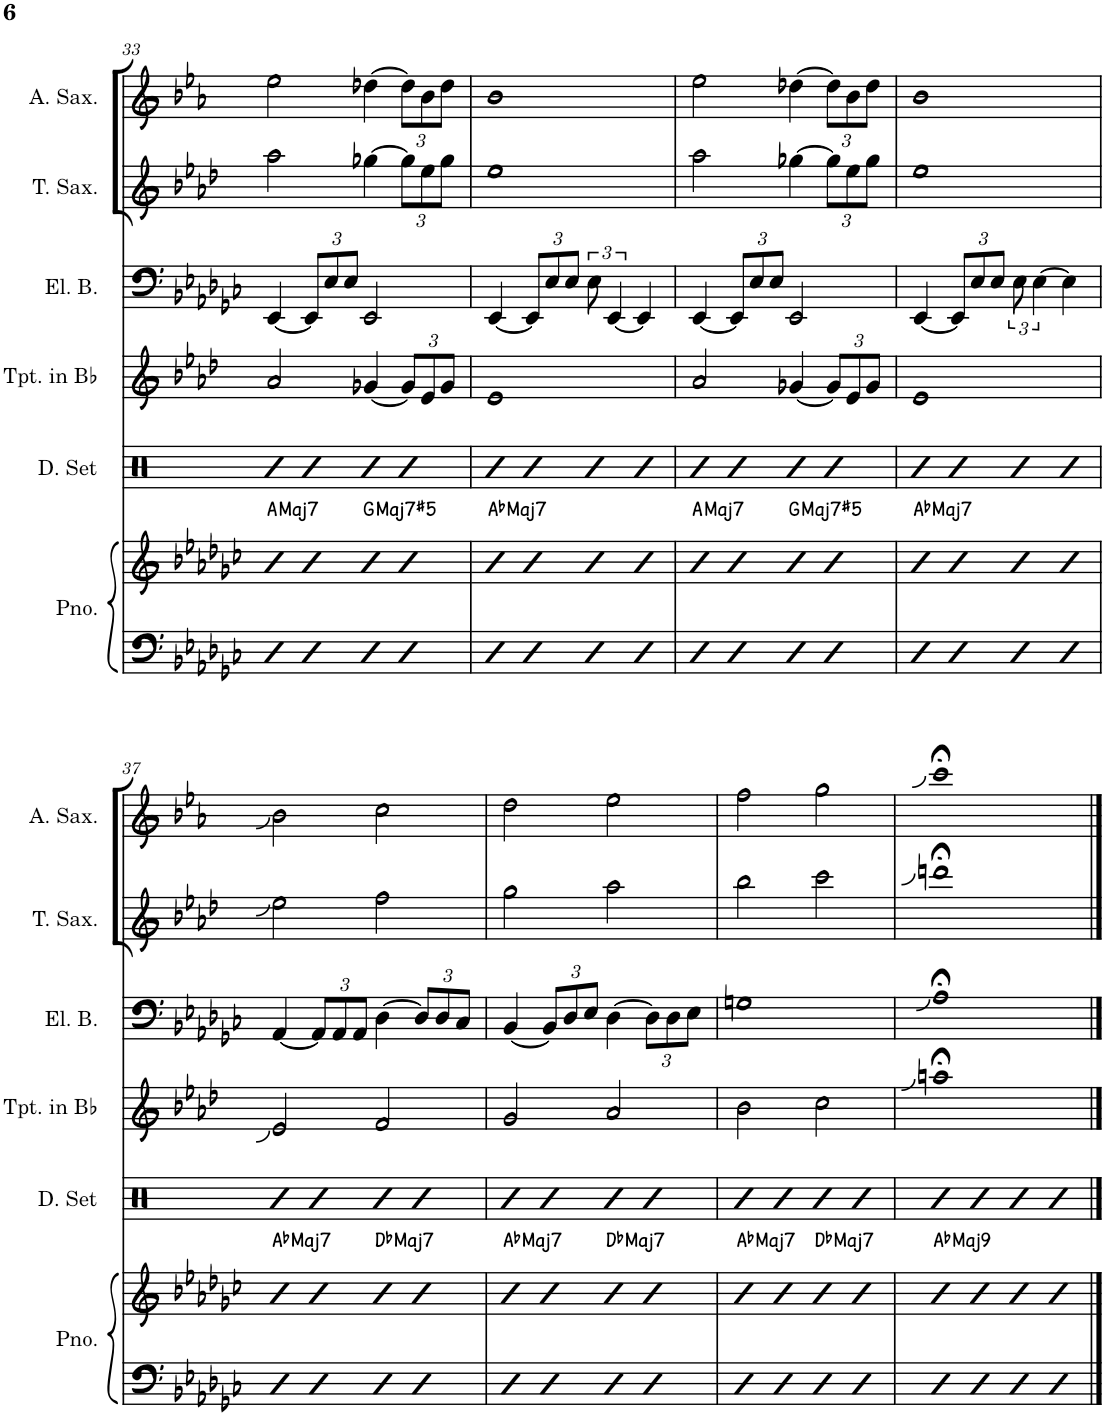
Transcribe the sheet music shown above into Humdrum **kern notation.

**kern	**kern	**harte	**kern	**kern	**kern	**kern	**kern
*part6	*part6	*part6	*part5	*part4	*part3	*part2	*part1
*staff7	*staff6	*	*staff5	*staff4	*staff3	*staff2	*staff1
*I"Piano	*	*	*I"Drumset	*I"Trumpet in Bb	*I"Electric Bass	*I"Tenor Saxophone	*I"Alto Saxophone
*I'Pno.	*	*	*I'D. Set	*I'Tpt. in Bb	*I'El. B.	*I'T. Sax.	*I'A. Sax.
!!LO:PB:g=z
*clefF4	*clefG2	*	*clefX	*clefG2	*clefF4	*clefG2	*clefG2
*	*	*	*	*Trd1c2	*Trd7c12	*Trd8c14	*Trd5c9
*k[b-e-a-d-g-c-]	*k[b-e-a-d-g-c-]	*	*k[]	*k[b-e-a-d-]	*k[b-e-a-d-g-c-]	*k[b-e-a-d-]	*k[b-e-a-]
*M4/4	*M4/4	*	*M4/4	*M4/4	*M4/4	*M4/4	*M4/4
=33	=33	=33	=33	=33	=33	=33	=33
!	!	!LO:H:kt=Maj7	!	!	!	!	!
4D-	4b-	A:maj7	4R	2a-/	[4EE-/	2aa-\	2ee-\
*	*	*	*	*	*Xbrackettup	*	*
4D-	4b-	.	4R	.	12EE-/L]	.	.
.	.	.	.	.	12E-/	.	.
.	.	.	.	.	12E-/J	.	.
!	!	!LO:H:kt=Maj7	!	!	!	!	!
4D-	4b-	G:(3,#5,7)	4R	[4g-X/	2EE-/	[4gg-X\	[4dd-X\
*	*	*	*	*Xbrackettup	*	*Xbrackettup	*Xbrackettup
4D-	4b-	.	4R	12g-/L]	.	12gg-\L]	12dd-\L]
.	.	.	.	12e-/	.	12ee-\	12b-\
.	.	.	.	12g-/J	.	12gg-\J	12dd-\J
=34	=34	=34	=34	=34	=34	=34	=34
!	!	!LO:H:kt=Maj7	!	!	!	!	!
4D-	4b-	Ab:maj7	4R	1e-	[4EE-/	1ee-	1b-
4D-	4b-	.	4R	.	12EE-/L]	.	.
.	.	.	.	.	12E-/	.	.
.	.	.	.	.	12E-/J	.	.
*	*	*	*	*	*brackettup	*	*
4D-	4b-	.	4R	.	12E-\	.	.
.	.	.	.	.	[6EE-/	.	.
4D-	4b-	.	4R	.	4EE-/]	.	.
=35	=35	=35	=35	=35	=35	=35	=35
!	!	!LO:H:kt=Maj7	!	!	!	!	!
4D-	4b-	A:maj7	4R	2a-/	[4EE-/	2aa-\	2ee-\
*	*	*	*	*	*Xbrackettup	*	*
4D-	4b-	.	4R	.	12EE-/L]	.	.
.	.	.	.	.	12E-/	.	.
.	.	.	.	.	12E-/J	.	.
!	!	!LO:H:kt=Maj7	!	!	!	!	!
4D-	4b-	G:(3,#5,7)	4R	[4g-X/	2EE-/	[4gg-X\	[4dd-X\
4D-	4b-	.	4R	12g-/L]	.	12gg-\L]	12dd-\L]
.	.	.	.	12e-/	.	12ee-\	12b-\
.	.	.	.	12g-/J	.	12gg-\J	12dd-\J
=36	=36	=36	=36	=36	=36	=36	=36
!	!	!LO:H:kt=Maj7	!	!	!	!	!
4D-	4b-	Ab:maj7	4R	1e-	[4EE-/	1ee-	1b-
4D-	4b-	.	4R	.	12EE-/L]	.	.
.	.	.	.	.	12E-/	.	.
.	.	.	.	.	12E-/J	.	.
*	*	*	*	*	*brackettup	*	*
4D-	4b-	.	4R	.	12E-\	.	.
.	.	.	.	.	[6E-\	.	.
4D-	4b-	.	4R	.	4E-\]	.	.
!!LO:LB:g=z
=37	=37	=37	=37	=37	=37	=37	=37
!	!	!LO:H:kt=Maj7	!	!	!	!	!
4D-	4b-	Ab:maj7	4R	2e-/	[4AA-/	2ee-\	2b-\
*	*	*	*	*	*Xbrackettup	*	*
4D-	4b-	.	4R	.	12AA-/L]	.	.
.	.	.	.	.	12AA-/	.	.
.	.	.	.	.	12AA-/J	.	.
!	!	!LO:H:kt=Maj7	!	!	!	!	!
4D-	4b-	Db:maj7	4R	2f/	[4D-\	2ff\	2cc\
4D-	4b-	.	4R	.	12D-/L]	.	.
.	.	.	.	.	12D-/	.	.
.	.	.	.	.	12C-/J	.	.
=38	=38	=38	=38	=38	=38	=38	=38
!	!	!LO:H:kt=Maj7	!	!	!	!	!
4D-	4b-	Ab:maj7	4R	2g/	[4BB-/	2gg\	2dd\
4D-	4b-	.	4R	.	12BB-/L]	.	.
.	.	.	.	.	12D-/	.	.
.	.	.	.	.	12E-/J	.	.
!	!	!LO:H:kt=Maj7	!	!	!	!	!
4D-	4b-	Db:maj7	4R	2a-/	[4D-\	2aa-\	2ee-\
4D-	4b-	.	4R	.	12D-\L]	.	.
.	.	.	.	.	12D-\	.	.
.	.	.	.	.	12E-\J	.	.
=39	=39	=39	=39	=39	=39	=39	=39
!	!	!LO:H:kt=Maj7	!	!	!	!	!
4D-	4b-	Ab:maj7	4R	2b-\	1Gn	2bb-\	2ff\
4D-	4b-	.	4R	.	.	.	.
!	!	!LO:H:kt=Maj7	!	!	!	!	!
4D-	4b-	Db:maj7	4R	2cc\	.	2ccc\	2gg\
4D-	4b-	.	4R	.	.	.	.
=40	=40	=40	=40	=40	=40	=40	=40
!	!	!LO:H:kt=Maj9	!	!	!	!	!
4D-	4b-	Ab:maj9	4R	1aan;<	1A-;<	1dddn;<	1ccc;<
4D-	4b-	.	4R	.	.	.	.
4D-	4b-	.	4R	.	.	.	.
4D-	4b-	.	4R	.	.	.	.
==	==	==	==	==	==	==	==
*-	*-	*-	*-	*-	*-	*-	*-
